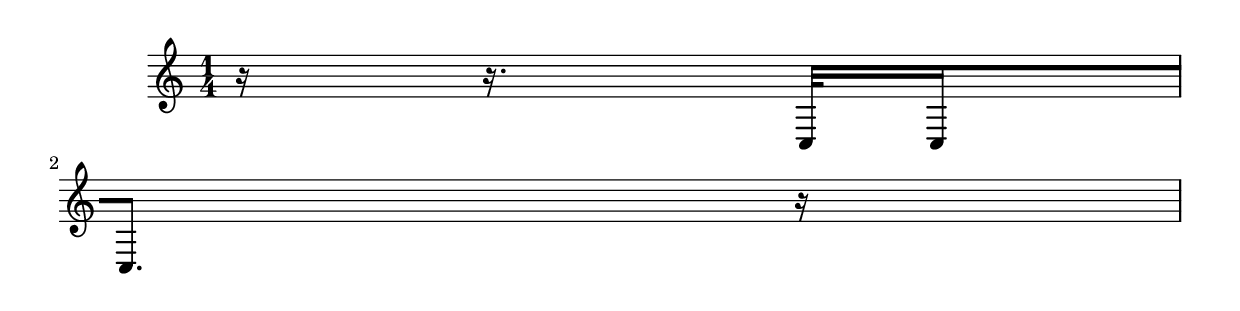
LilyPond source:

\header {
  texidoc = "beamlets don't run to end of line if there are no other
  beamlets on the same height."
  
}
\version "2.11.30"

\paper {
  raggedright = ##t
}

\relative {
  \time 1/4
  \override Beam #'breakable = ##t
  r16 r16. c32[ c16 \break c8. ] r16
}
